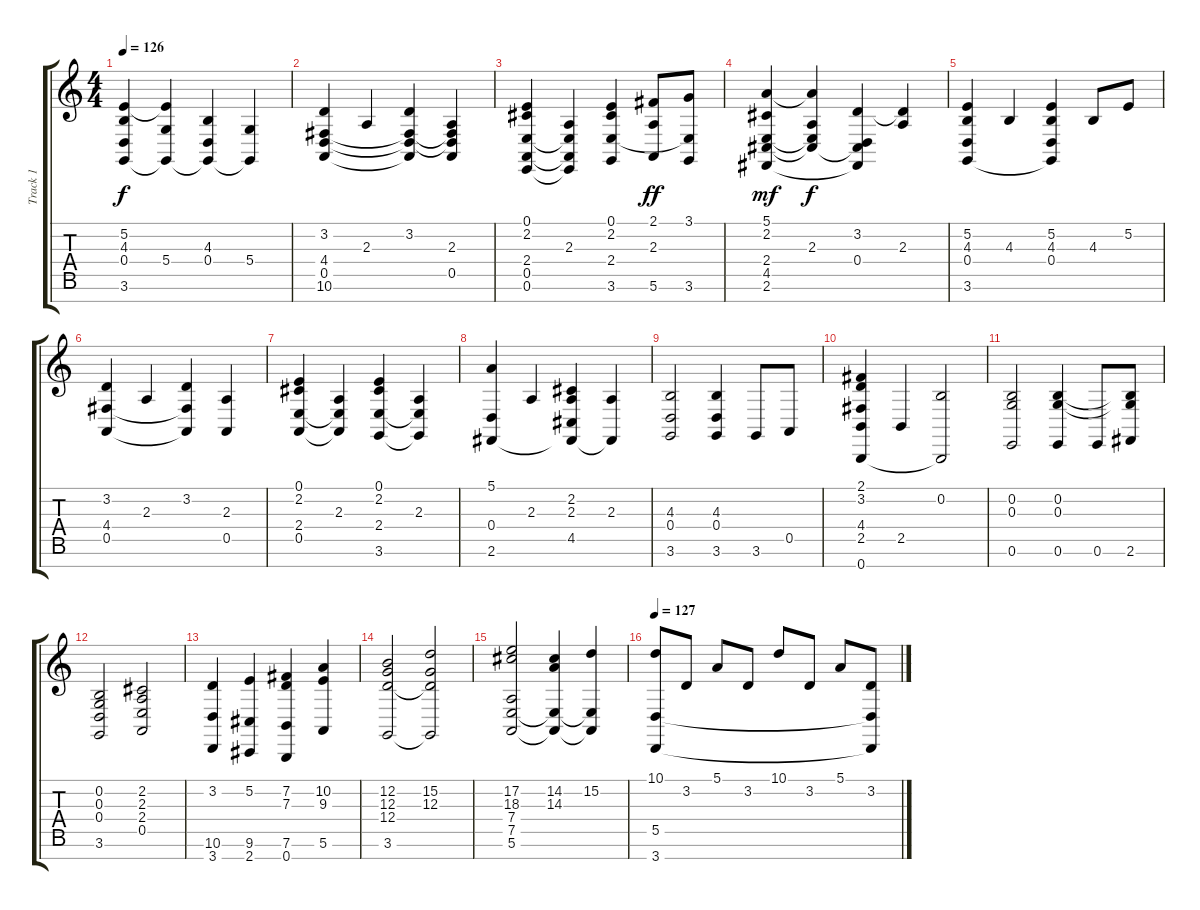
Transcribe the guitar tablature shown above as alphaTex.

\track ("Track 1" "Track 1") {instrument brightacousticpiano}
\staff {score tabs}
\tuning (E4 B3 G3 D3 A2 E2 B1) {hide}
\ts (4 4)
\tempo 126
\clef g2
\ks c
(5.2 4.3 0.4 3.6).4{dy f} (5.2{t} 5.4 3.6{t}).4 (4.3 0.4 3.6{t}).4 (5.4 3.6{t}).4 |
(3.2 4.4 0.5 10.6).4 2.3.4 (3.2 4.4{t} 0.5{t} 10.6{t}).4 (2.3 4.4{t} 0.5 10.6{t}).4 |
(0.1 2.2 2.4 0.5 0.6).4 (2.3 2.4{t} 0.5{t} 0.6{t}).4 (0.1 2.2 2.4 3.6).4 (2.1 2.3 5.6).8{dy ff} (3.1 2.4{t} 3.6).8 |
(5.1 2.2 2.4 4.5 2.6).4{dy mf} (5.1{t} 2.3 2.4{t} 4.5{t}).4{dy f} (3.2 0.4 4.5{t} 2.6{t}).4 (3.2{t} 2.3).4 |
(5.2 4.3 0.4 3.6).4 4.3.4 (5.2 4.3 0.4 3.6{t}).4 4.3.8 5.2.8 |
(3.2 4.4 0.5).4 2.3.4 (3.2 4.4{t} 0.5{t}).4 (2.3 0.5).4 |
(0.1 2.2 2.4 0.5).4 (2.3 2.4{t} 0.5{t}).4 (0.1 2.2 2.4 3.6).4 (2.3 2.4{t} 3.6{t}).4 |
(5.1 0.4 2.6).4 2.3.4 (2.2 2.3 4.5 2.6{t}).4 (2.3 2.6{t}).4 |
(4.3 0.4 3.6).2 (4.3 0.4 3.6).4 3.6.8 0.5.8 |
(2.1 3.2 4.4 2.5 0.7).4 2.5.4 (0.2 0.7{t}).2 |
(0.2 0.3 0.6).2 (0.2 0.3 0.6).4 0.6.8 (0.2{t} 0.3{t} 2.6).8 |
(0.2 0.3 0.4 3.6).2 (2.2 2.3 2.4 0.5).2 |
(3.2 10.6 3.7).4 (5.2 9.6 2.7).4 (7.2 7.3 7.6 0.7).4 (10.2 9.3 5.6).4 |
(12.2 12.3 12.4 3.6).2 (15.2 12.3 12.4{t} 3.6{t}).2 |
(17.2 18.3 7.4 7.5 5.6).2 (14.2 14.3 7.5{t} 5.6{t}).4 (15.2 7.5{t} 5.6{t}).4 |
\tempo 127
(10.1 5.5 3.7).8 3.2.8 5.1.8 3.2.8 10.1.8 3.2.8 5.1.8 (3.2 5.5{t} 3.7{t}).8
